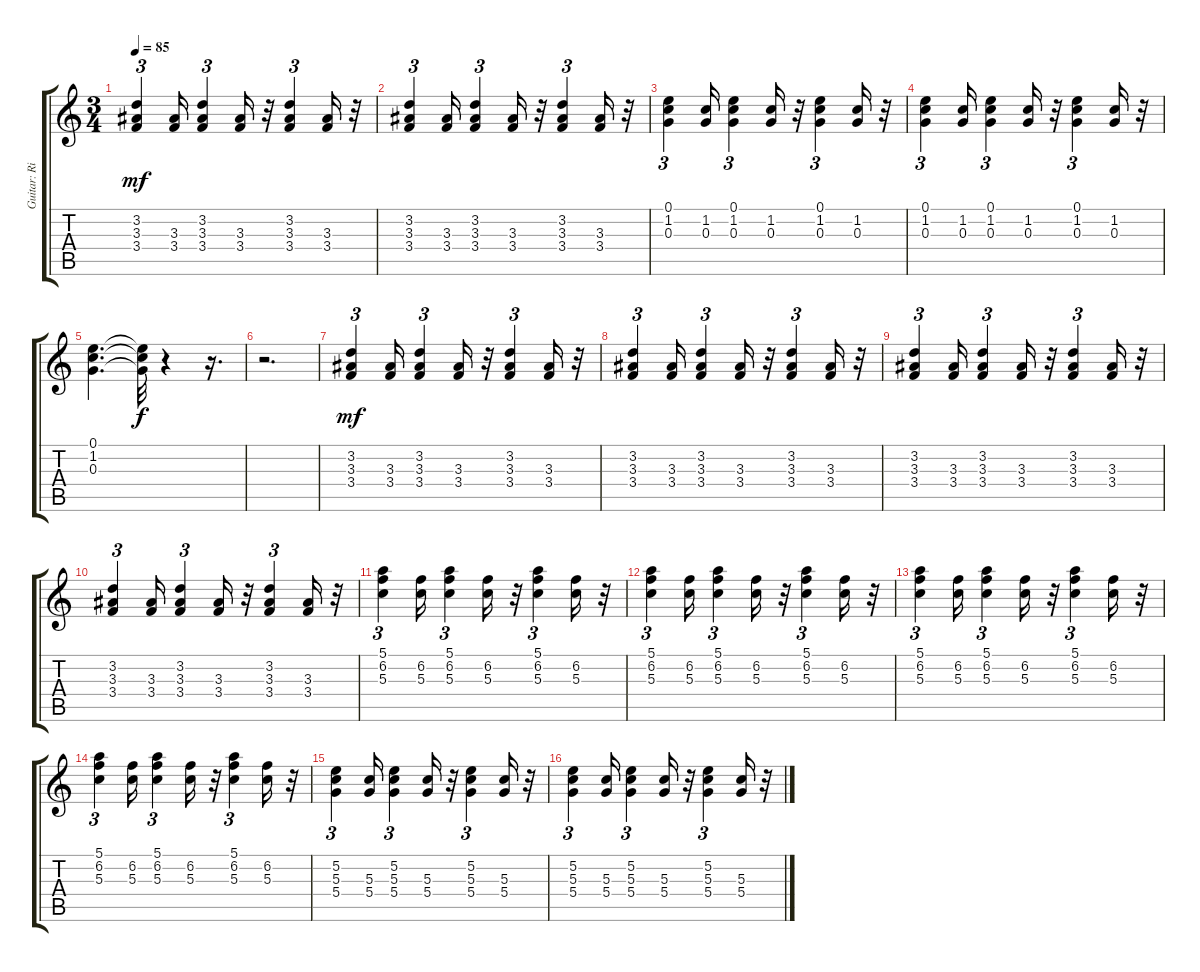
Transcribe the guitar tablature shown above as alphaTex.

\track ("Guitar: Richard Bennett" "Guitar: Ri") {instrument acousticguitarnylon}
\staff {score tabs}
\tuning (E4 B3 G3 D3 A2 E2) {hide}
\ts (3 4)
\tempo 85
\clef g2
\ks c
(3.2 3.3 3.4).4{tu (3 2) dy mf} (3.3 3.4).16 (3.2 3.3 3.4).4{tu (3 2)} (3.3 3.4).16 r.32 (3.2 3.3 3.4).4{tu (3 2)} (3.3 3.4).16 r.32 |
(3.2 3.3 3.4).4{tu (3 2)} (3.3 3.4).16 (3.2 3.3 3.4).4{tu (3 2)} (3.3 3.4).16 r.32 (3.2 3.3 3.4).4{tu (3 2)} (3.3 3.4).16 r.32 |
(0.1 1.2 0.3).4{tu (3 2)} (1.2 0.3).16 (0.1 1.2 0.3).4{tu (3 2)} (1.2 0.3).16 r.32 (0.1 1.2 0.3).4{tu (3 2)} (1.2 0.3).16 r.32 |
(0.1 1.2 0.3).4{tu (3 2)} (1.2 0.3).16 (0.1 1.2 0.3).4{tu (3 2)} (1.2 0.3).16 r.32 (0.1 1.2 0.3).4{tu (3 2)} (1.2 0.3).16 r.32 |
(0.1 1.2 0.3).4{d} (0.1{t} 1.2{t} 0.3{t}).32{dy f} r.4 r.16{d} |
r.2{d} |
(3.2 3.3 3.4).4{tu (3 2) dy mf} (3.3 3.4).16 (3.2 3.3 3.4).4{tu (3 2)} (3.3 3.4).16 r.32 (3.2 3.3 3.4).4{tu (3 2)} (3.3 3.4).16 r.32 |
(3.2 3.3 3.4).4{tu (3 2)} (3.3 3.4).16 (3.2 3.3 3.4).4{tu (3 2)} (3.3 3.4).16 r.32 (3.2 3.3 3.4).4{tu (3 2)} (3.3 3.4).16 r.32 |
(3.2 3.3 3.4).4{tu (3 2)} (3.3 3.4).16 (3.2 3.3 3.4).4{tu (3 2)} (3.3 3.4).16 r.32 (3.2 3.3 3.4).4{tu (3 2)} (3.3 3.4).16 r.32 |
(3.2 3.3 3.4).4{tu (3 2)} (3.3 3.4).16 (3.2 3.3 3.4).4{tu (3 2)} (3.3 3.4).16 r.32 (3.2 3.3 3.4).4{tu (3 2)} (3.3 3.4).16 r.32 |
(5.1 6.2 5.3).4{tu (3 2)} (6.2 5.3).16 (5.1 6.2 5.3).4{tu (3 2)} (6.2 5.3).16 r.32 (5.1 6.2 5.3).4{tu (3 2)} (6.2 5.3).16 r.32 |
(5.1 6.2 5.3).4{tu (3 2)} (6.2 5.3).16 (5.1 6.2 5.3).4{tu (3 2)} (6.2 5.3).16 r.32 (5.1 6.2 5.3).4{tu (3 2)} (6.2 5.3).16 r.32 |
(5.1 6.2 5.3).4{tu (3 2)} (6.2 5.3).16 (5.1 6.2 5.3).4{tu (3 2)} (6.2 5.3).16 r.32 (5.1 6.2 5.3).4{tu (3 2)} (6.2 5.3).16 r.32 |
(5.1 6.2 5.3).4{tu (3 2)} (6.2 5.3).16 (5.1 6.2 5.3).4{tu (3 2)} (6.2 5.3).16 r.32 (5.1 6.2 5.3).4{tu (3 2)} (6.2 5.3).16 r.32 |
(5.2 5.3 5.4).4{tu (3 2)} (5.3 5.4).16 (5.2 5.3 5.4).4{tu (3 2)} (5.3 5.4).16 r.32 (5.2 5.3 5.4).4{tu (3 2)} (5.3 5.4).16 r.32 |
(5.2 5.3 5.4).4{tu (3 2)} (5.3 5.4).16 (5.2 5.3 5.4).4{tu (3 2)} (5.3 5.4).16 r.32 (5.2 5.3 5.4).4{tu (3 2)} (5.3 5.4).16 r.32
